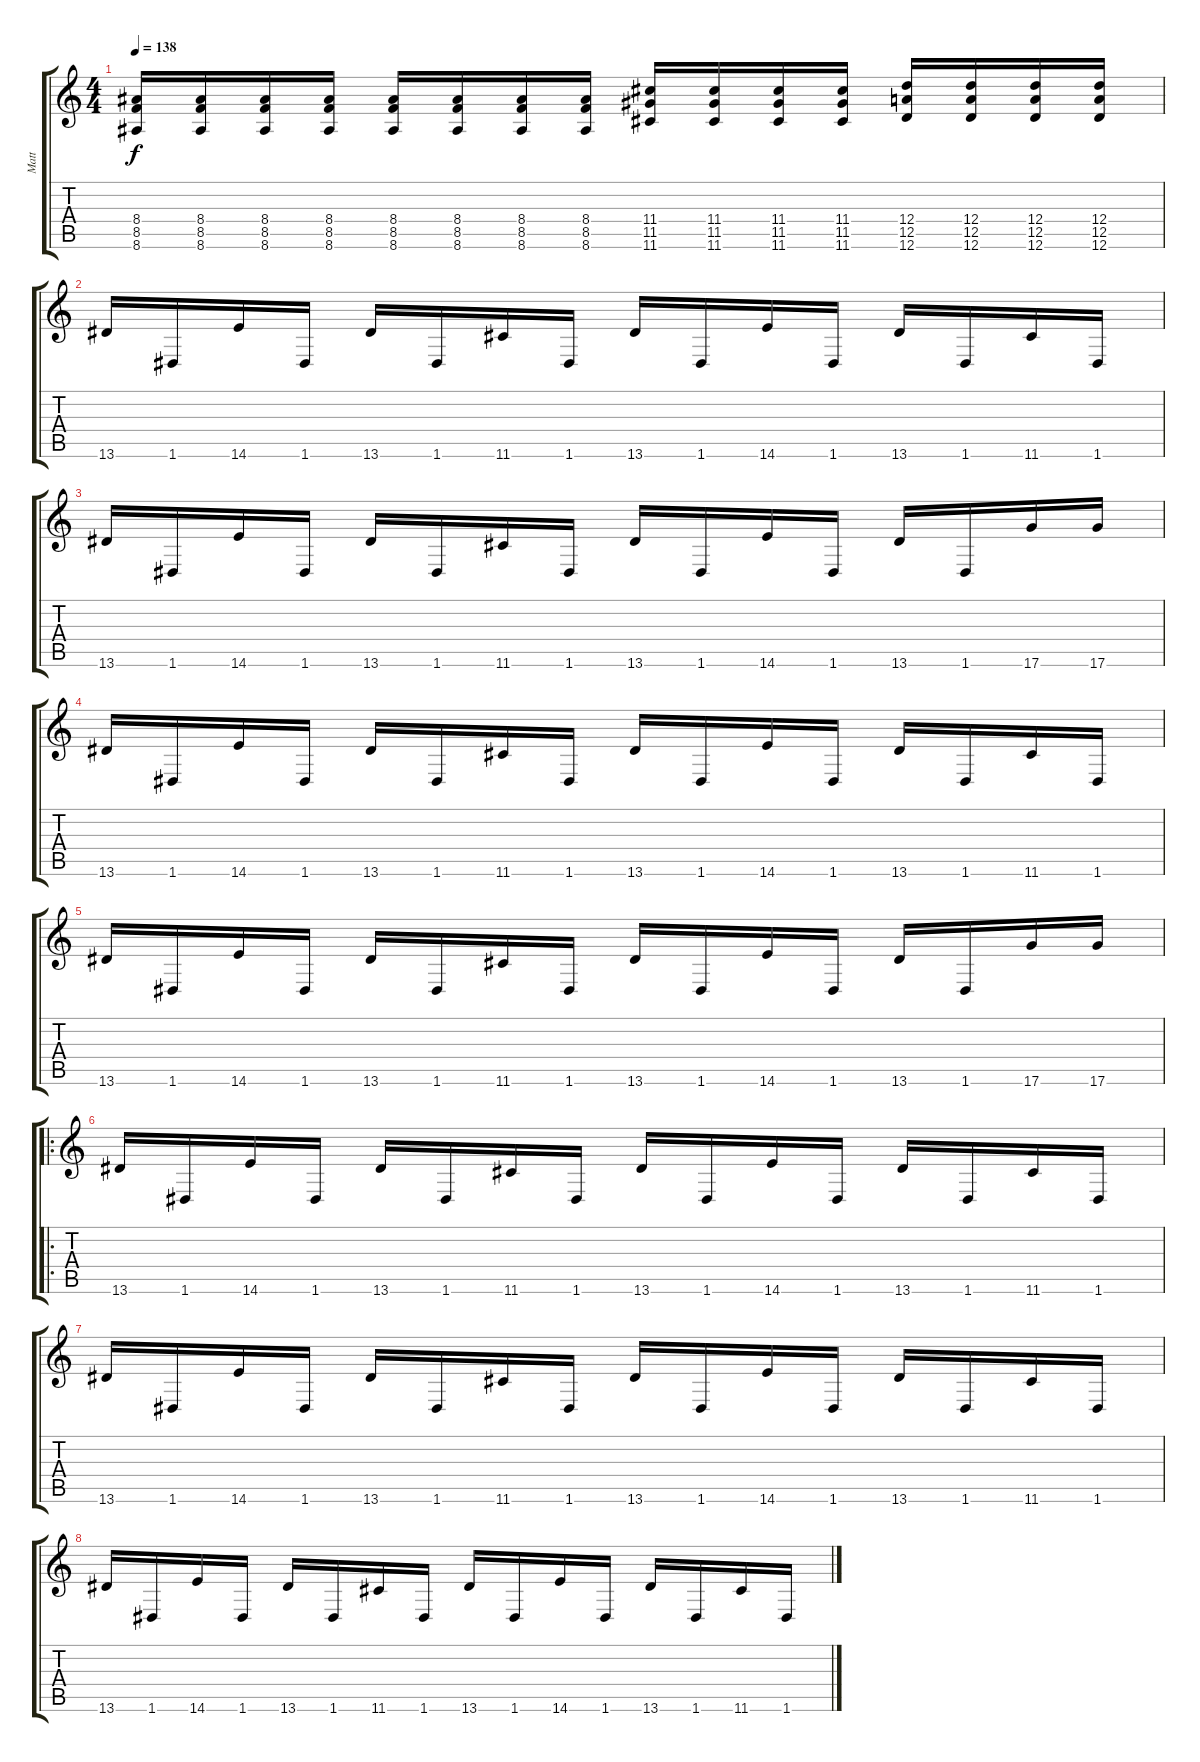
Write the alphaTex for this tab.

\track ("Matt" "Matt") {instrument distortionguitar}
\staff {score tabs}
\tuning (E4 B3 G3 D3 A2 D2) {hide}
\ts (4 4)
\tempo 138
\clef g2
\ks c
(8.4 8.5 8.6).16{dy f} (8.4 8.5 8.6).16 (8.4 8.5 8.6).16 (8.4 8.5 8.6).16 (8.4 8.5 8.6).16 (8.4 8.5 8.6).16 (8.4 8.5 8.6).16 (8.4 8.5 8.6).16 (11.4 11.5 11.6).16 (11.4 11.5 11.6).16 (11.4 11.5 11.6).16 (11.4 11.5 11.6).16 (12.4 12.5 12.6).16 (12.4 12.5 12.6).16 (12.4 12.5 12.6).16 (12.4 12.5 12.6).16 |
13.6.16 1.6.16 14.6.16 1.6.16 13.6.16 1.6.16 11.6.16 1.6.16 13.6.16 1.6.16 14.6.16 1.6.16 13.6.16 1.6.16 11.6.16 1.6.16 |
13.6.16 1.6.16 14.6.16 1.6.16 13.6.16 1.6.16 11.6.16 1.6.16 13.6.16 1.6.16 14.6.16 1.6.16 13.6.16 1.6.16 17.6.16 17.6.16 |
13.6.16 1.6.16 14.6.16 1.6.16 13.6.16 1.6.16 11.6.16 1.6.16 13.6.16 1.6.16 14.6.16 1.6.16 13.6.16 1.6.16 11.6.16 1.6.16 |
13.6.16 1.6.16 14.6.16 1.6.16 13.6.16 1.6.16 11.6.16 1.6.16 13.6.16 1.6.16 14.6.16 1.6.16 13.6.16 1.6.16 17.6.16 17.6.16 |
\ro
13.6.16 1.6.16 14.6.16 1.6.16 13.6.16 1.6.16 11.6.16 1.6.16 13.6.16 1.6.16 14.6.16 1.6.16 13.6.16 1.6.16 11.6.16 1.6.16 |
13.6.16 1.6.16 14.6.16 1.6.16 13.6.16 1.6.16 11.6.16 1.6.16 13.6.16 1.6.16 14.6.16 1.6.16 13.6.16 1.6.16 11.6.16 1.6.16 |
13.6.16 1.6.16 14.6.16 1.6.16 13.6.16 1.6.16 11.6.16 1.6.16 13.6.16 1.6.16 14.6.16 1.6.16 13.6.16 1.6.16 11.6.16 1.6.16
